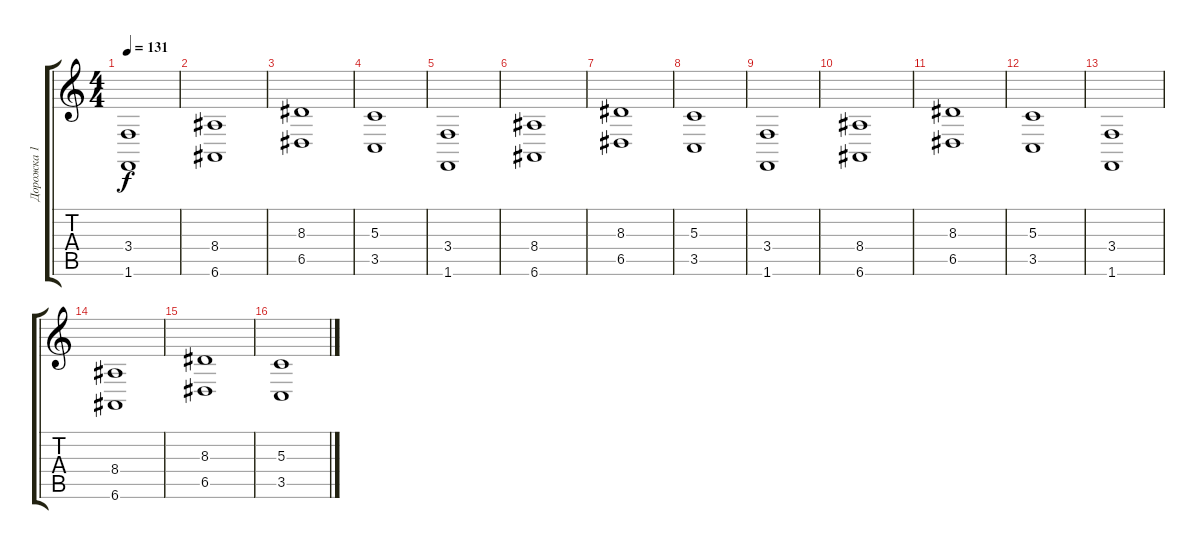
\track ("Дорожка 1" "Дорожка 1") {instrument pad2warm}
\staff {score tabs}
\tuning (E4 B3 G3 D3 A2 E2) {hide}
\ts (4 4)
\tempo 131
\clef g2
\ks c
(3.4 1.6).1{dy f} |
(8.4 6.6).1 |
(8.3 6.5).1 |
(5.3 3.5).1 |
(3.4 1.6).1 |
(8.4 6.6).1 |
(8.3 6.5).1 |
(5.3 3.5).1 |
(3.4 1.6).1 |
(8.4 6.6).1 |
(8.3 6.5).1 |
(5.3 3.5).1 |
(3.4 1.6).1 |
(8.4 6.6).1 |
(8.3 6.5).1 |
(5.3 3.5).1
